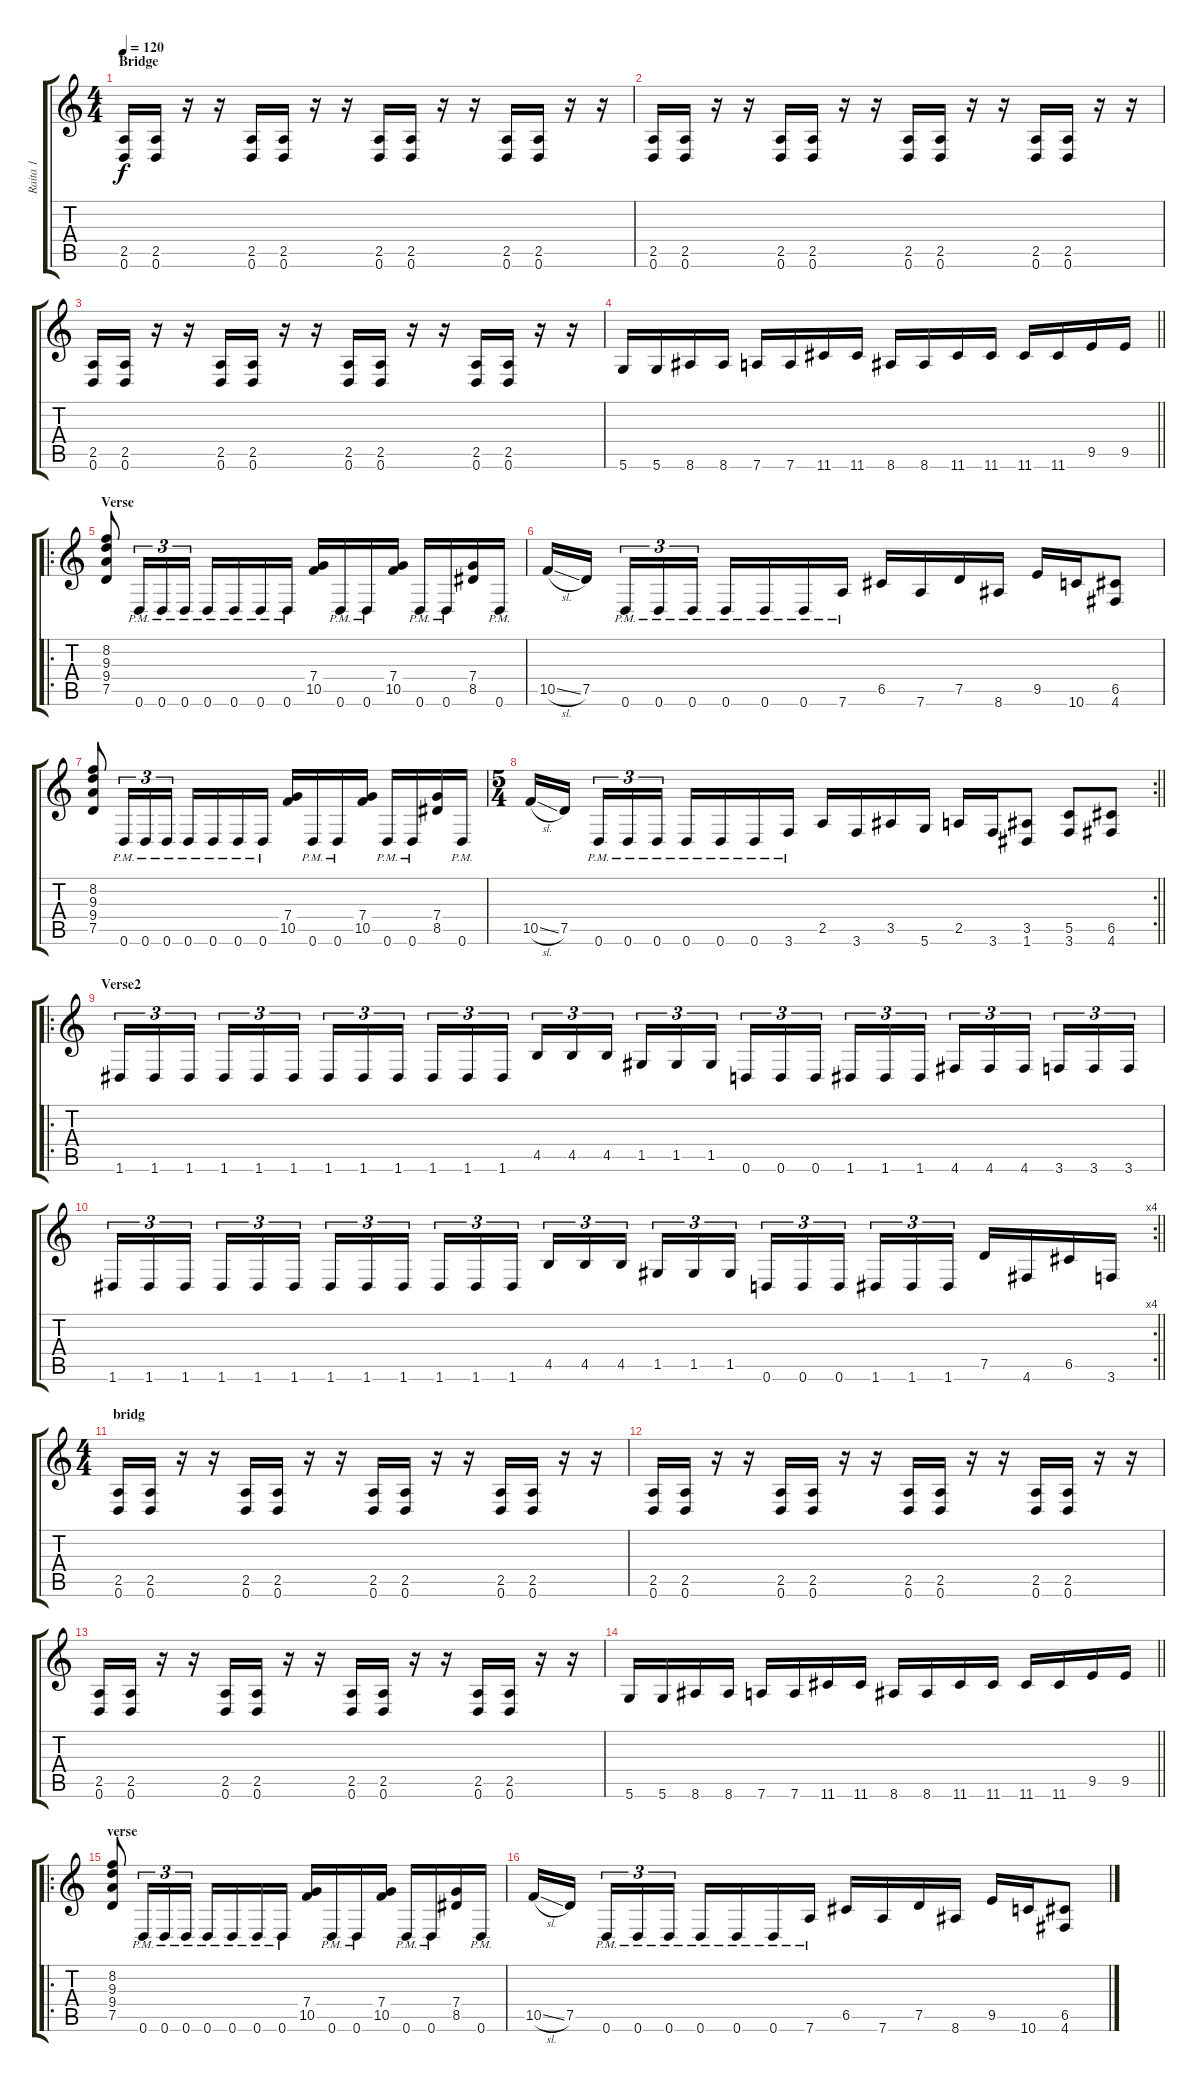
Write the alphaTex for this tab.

\track ("Raita 1" "Raita 1") {instrument distortionguitar}
\staff {score tabs}
\tuning (D4 A3 F3 C3 G2 D2) {hide}
\ts (4 4)
\section ("" "Bridge")
\tempo 120
\clef g2
\ks c
(2.5 0.6).16{dy f} (2.5 0.6).16 r.16 r.16 (2.5 0.6).16 (2.5 0.6).16 r.16 r.16 (2.5 0.6).16 (2.5 0.6).16 r.16 r.16 (2.5 0.6).16 (2.5 0.6).16 r.16 r.16 |
(2.5 0.6).16 (2.5 0.6).16 r.16 r.16 (2.5 0.6).16 (2.5 0.6).16 r.16 r.16 (2.5 0.6).16 (2.5 0.6).16 r.16 r.16 (2.5 0.6).16 (2.5 0.6).16 r.16 r.16 |
(2.5 0.6).16 (2.5 0.6).16 r.16 r.16 (2.5 0.6).16 (2.5 0.6).16 r.16 r.16 (2.5 0.6).16 (2.5 0.6).16 r.16 r.16 (2.5 0.6).16 (2.5 0.6).16 r.16 r.16 |
\barLineRight lightlight
5.6.16 5.6.16 8.6.16 8.6.16 7.6.16 7.6.16 11.6.16 11.6.16 8.6.16 8.6.16 11.6.16 11.6.16 11.6.16 11.6.16 9.5.16 9.5.16 |
\ro
\section ("" "Verse")
(8.2 9.3 9.4 7.5).8 0.6{pm}.16{tu (3 2)} 0.6{pm}.16{tu (3 2)} 0.6{pm}.16{tu (3 2)} 0.6{pm}.16 0.6{pm}.16 0.6{pm}.16 0.6{pm}.16 (7.4 10.5).16 0.6{pm}.16 0.6{pm}.16 (7.4 10.5).16 0.6{pm}.16 0.6{pm}.16 (7.4 8.5).16 0.6{pm}.16 |
10.5{sl}.16 7.5.16{beam splitsecondary} 0.6{pm}.16{tu (3 2)} 0.6{pm}.16{tu (3 2)} 0.6{pm}.16{tu (3 2)} 0.6{pm}.16 0.6{pm}.16 0.6{pm}.16 7.6{pm}.16 6.5.16 7.6.16 7.5.16 8.6.16 9.5.16 10.6.16 (6.5 4.6).8 |
(8.2 9.3 9.4 7.5).8 0.6{pm}.16{tu (3 2)} 0.6{pm}.16{tu (3 2)} 0.6{pm}.16{tu (3 2)} 0.6{pm}.16 0.6{pm}.16 0.6{pm}.16 0.6{pm}.16 (7.4 10.5).16 0.6{pm}.16 0.6{pm}.16 (7.4 10.5).16 0.6{pm}.16 0.6{pm}.16 (7.4 8.5).16 0.6{pm}.16 |
\rc 2
\ts (5 4)
\barLineRight lightlight
10.5{sl}.16 7.5.16{beam splitsecondary} 0.6{pm}.16{tu (3 2)} 0.6{pm}.16{tu (3 2)} 0.6{pm}.16{tu (3 2)} 0.6{pm}.16 0.6{pm}.16 0.6{pm}.16 3.6{pm}.16 2.5.16 3.6.16 3.5.16 5.6.16 2.5.16 3.6.16 (3.5 1.6).8 (5.5 3.6).8 (6.5 4.6).8 |
\ro
\section ("" "Verse2")
1.6.16{tu (3 2)} 1.6.16{tu (3 2)} 1.6.16{tu (3 2) beam splitsecondary} 1.6.16{tu (3 2)} 1.6.16{tu (3 2)} 1.6.16{tu (3 2)} 1.6.16{tu (3 2)} 1.6.16{tu (3 2)} 1.6.16{tu (3 2) beam splitsecondary} 1.6.16{tu (3 2)} 1.6.16{tu (3 2)} 1.6.16{tu (3 2)} 4.5.16{tu (3 2)} 4.5.16{tu (3 2)} 4.5.16{tu (3 2) beam splitsecondary} 1.5.16{tu (3 2)} 1.5.16{tu (3 2)} 1.5.16{tu (3 2)} 0.6.16{tu (3 2)} 0.6.16{tu (3 2)} 0.6.16{tu (3 2) beam splitsecondary} 1.6.16{tu (3 2)} 1.6.16{tu (3 2)} 1.6.16{tu (3 2)} 4.6.16{tu (3 2)} 4.6.16{tu (3 2)} 4.6.16{tu (3 2) beam splitsecondary} 3.6.16{tu (3 2)} 3.6.16{tu (3 2)} 3.6.16{tu (3 2)} |
\rc 4
\barLineRight lightlight
1.6.16{tu (3 2)} 1.6.16{tu (3 2)} 1.6.16{tu (3 2) beam splitsecondary} 1.6.16{tu (3 2)} 1.6.16{tu (3 2)} 1.6.16{tu (3 2)} 1.6.16{tu (3 2)} 1.6.16{tu (3 2)} 1.6.16{tu (3 2) beam splitsecondary} 1.6.16{tu (3 2)} 1.6.16{tu (3 2)} 1.6.16{tu (3 2)} 4.5.16{tu (3 2)} 4.5.16{tu (3 2)} 4.5.16{tu (3 2) beam splitsecondary} 1.5.16{tu (3 2)} 1.5.16{tu (3 2)} 1.5.16{tu (3 2)} 0.6.16{tu (3 2)} 0.6.16{tu (3 2)} 0.6.16{tu (3 2) beam splitsecondary} 1.6.16{tu (3 2)} 1.6.16{tu (3 2)} 1.6.16{tu (3 2)} 7.5.16 4.6.16 6.5.16 3.6.16 |
\ts (4 4)
\section ("" "bridg")
(2.5 0.6).16 (2.5 0.6).16 r.16 r.16 (2.5 0.6).16 (2.5 0.6).16 r.16 r.16 (2.5 0.6).16 (2.5 0.6).16 r.16 r.16 (2.5 0.6).16 (2.5 0.6).16 r.16 r.16 |
(2.5 0.6).16 (2.5 0.6).16 r.16 r.16 (2.5 0.6).16 (2.5 0.6).16 r.16 r.16 (2.5 0.6).16 (2.5 0.6).16 r.16 r.16 (2.5 0.6).16 (2.5 0.6).16 r.16 r.16 |
(2.5 0.6).16 (2.5 0.6).16 r.16 r.16 (2.5 0.6).16 (2.5 0.6).16 r.16 r.16 (2.5 0.6).16 (2.5 0.6).16 r.16 r.16 (2.5 0.6).16 (2.5 0.6).16 r.16 r.16 |
\barLineRight lightlight
5.6.16 5.6.16 8.6.16 8.6.16 7.6.16 7.6.16 11.6.16 11.6.16 8.6.16 8.6.16 11.6.16 11.6.16 11.6.16 11.6.16 9.5.16 9.5.16 |
\ro
\section ("" "verse")
(8.2 9.3 9.4 7.5).8 0.6{pm}.16{tu (3 2)} 0.6{pm}.16{tu (3 2)} 0.6{pm}.16{tu (3 2)} 0.6{pm}.16 0.6{pm}.16 0.6{pm}.16 0.6{pm}.16 (7.4 10.5).16 0.6{pm}.16 0.6{pm}.16 (7.4 10.5).16 0.6{pm}.16 0.6{pm}.16 (7.4 8.5).16 0.6{pm}.16 |
10.5{sl}.16 7.5.16{beam splitsecondary} 0.6{pm}.16{tu (3 2)} 0.6{pm}.16{tu (3 2)} 0.6{pm}.16{tu (3 2)} 0.6{pm}.16 0.6{pm}.16 0.6{pm}.16 7.6{pm}.16 6.5.16 7.6.16 7.5.16 8.6.16 9.5.16 10.6.16 (6.5 4.6).8
